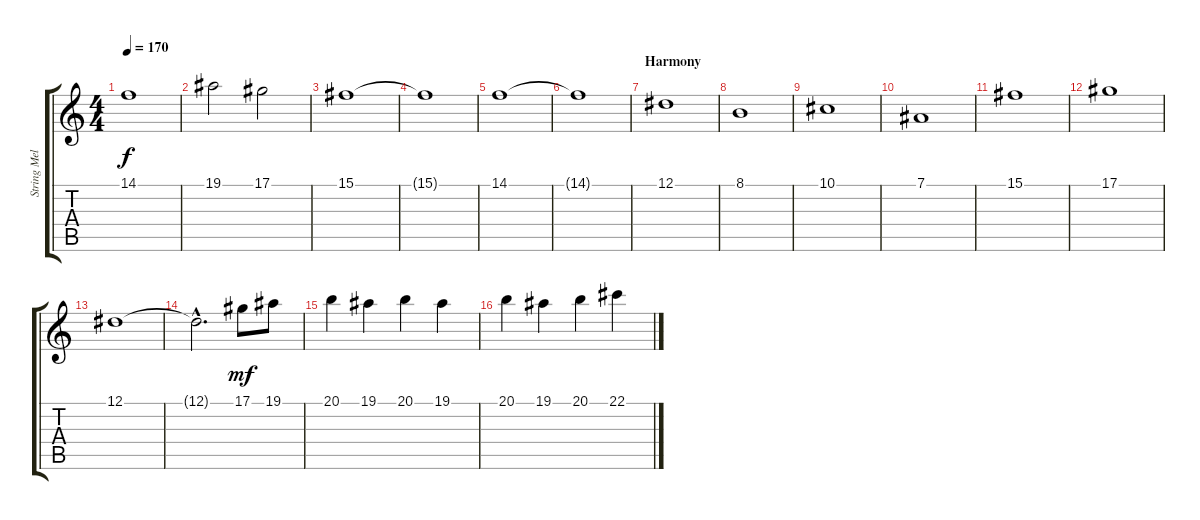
\track ("String Melody" "String Mel") {instrument stringensemble1}
\staff {score tabs}
\tuning (Eb4 Bb3 Gb3 Db3 Ab2 Eb2) {hide}
\ts (4 4)
\tempo 170
\clef g2
\ks c
14.1.1{dy f} |
19.1.2 17.1.2 |
15.1.1 |
15.1{t}.1 |
14.1.1 |
14.1{t}.1 |
\section ("" "Harmony")
12.1.1 |
8.1.1 |
10.1.1 |
7.1.1 |
15.1.1 |
17.1.1 |
12.1.1 |
12.1{hac t}.2{d} 17.1.8{dy mf} 19.1.8 |
20.1.4 19.1.4 20.1.4 19.1.4 |
20.1.4 19.1.4 20.1.4 22.1.4
